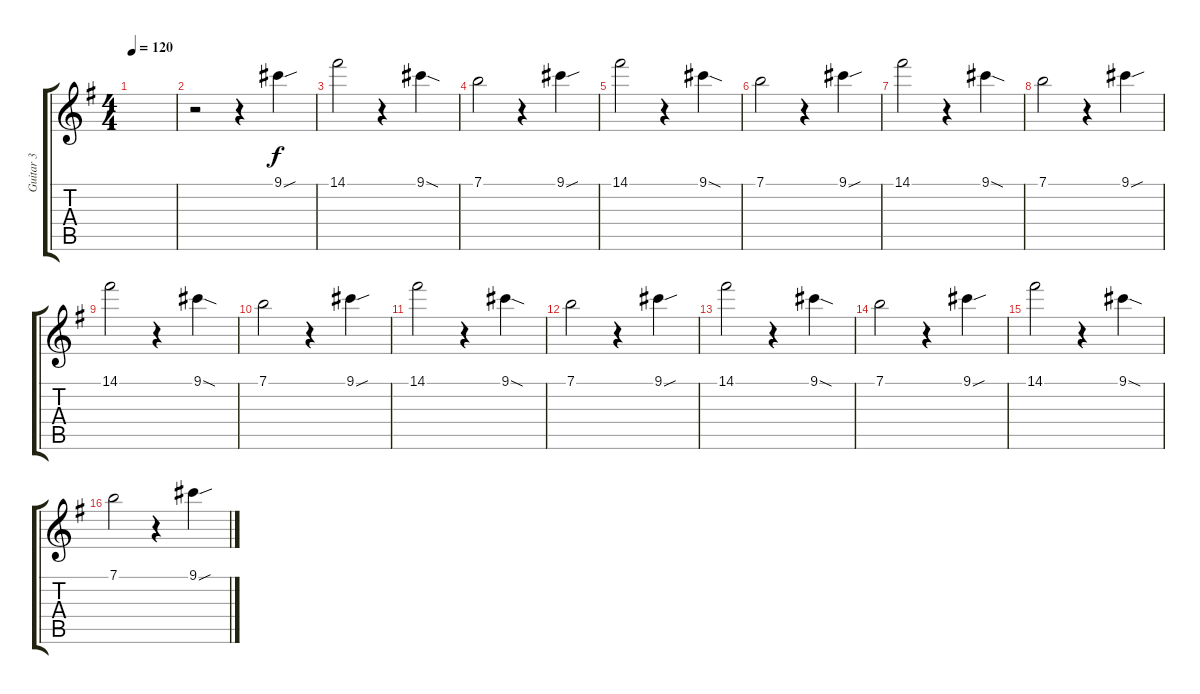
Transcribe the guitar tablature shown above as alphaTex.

\track ("Guitar 3" "Guitar 3") {instrument electricguitarclean}
\staff {score tabs}
\tuning (E4 B3 G3 D3 A2 E2) {hide}
\ts (4 4)
\tempo 120
\clef g2
\ks g
|
r.2 r.4 9.1{sou}.4 |
14.1.2 r.4 9.1{sod}.4 |
7.1.2 r.4 9.1{sou}.4 |
14.1.2 r.4 9.1{sod}.4 |
7.1.2 r.4 9.1{sou}.4 |
14.1.2 r.4 9.1{sod}.4 |
7.1.2 r.4 9.1{sou}.4 |
14.1.2 r.4 9.1{sod}.4 |
7.1.2 r.4 9.1{sou}.4 |
14.1.2 r.4 9.1{sod}.4 |
7.1.2 r.4 9.1{sou}.4 |
14.1.2 r.4 9.1{sod}.4 |
7.1.2 r.4 9.1{sou}.4 |
14.1.2 r.4 9.1{sod}.4 |
7.1.2 r.4 9.1{sou}.4
